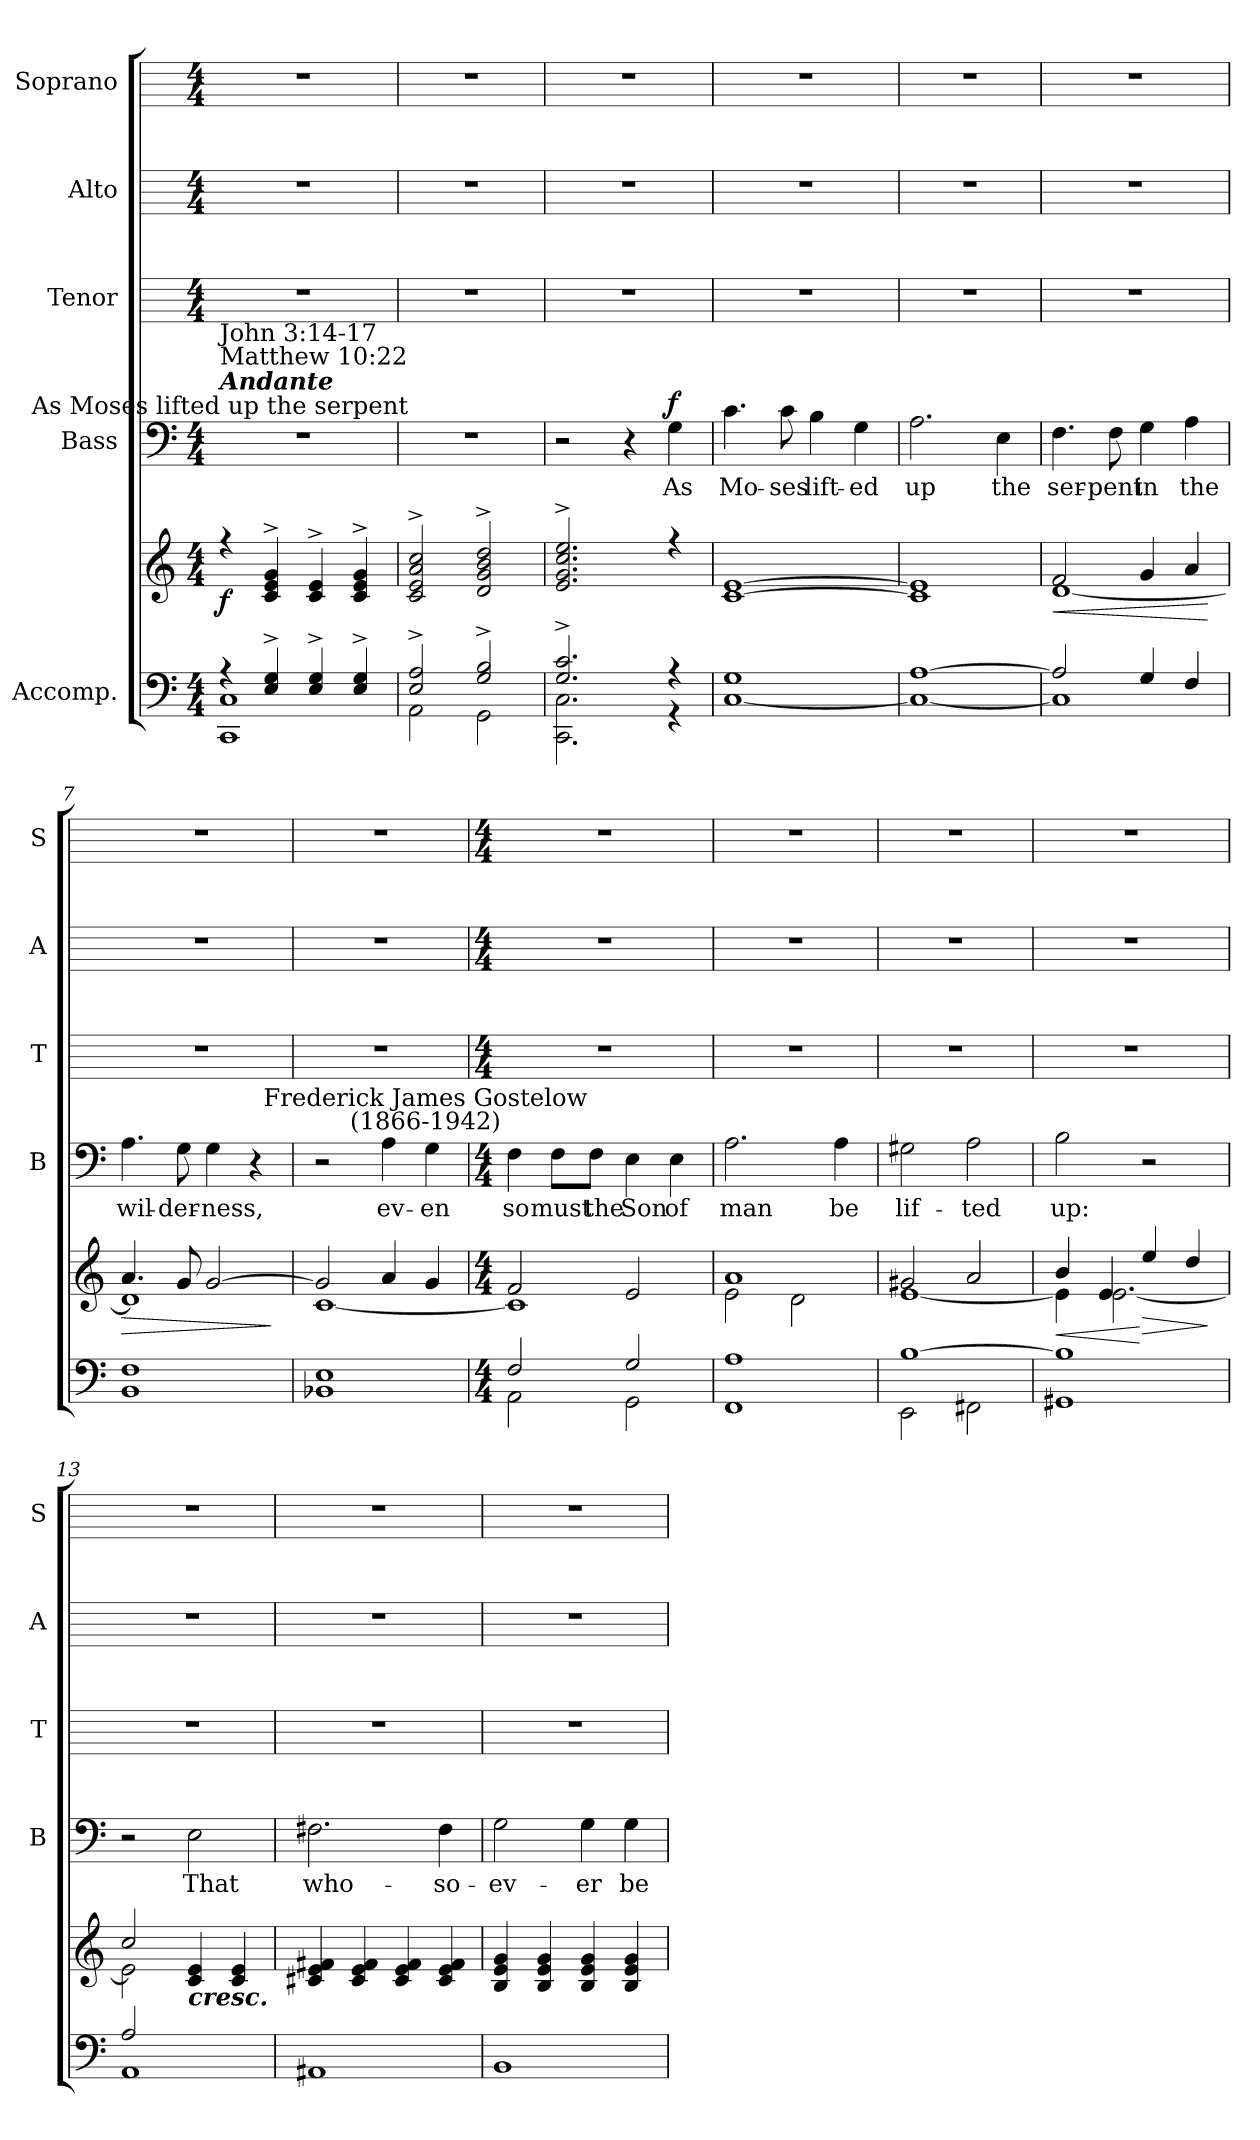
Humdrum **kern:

**kern	**kern	**dynam	**kern	**text	**dynam	**kern	**kern	**kern
*part5	*part5	*part5	*part4	*part4	*part4	*part3	*part2	*part1
*staff6	*staff5	*staff5/6	*staff4	*staff4	*staff4	*staff3	*staff2	*staff1
*I"Accomp.	*	*	*I"Bass	*	*	*I"Tenor	*I"Alto	*I"Soprano
*	*	*	*I'B	*	*	*I'T	*I'A	*I'S
*clefF4	*clefG2	*	*clefF4	*	*	*	*	*
*k[]	*k[]	*	*k[]	*	*	*	*	*
*C:	*C:	*	*C:	*	*	*	*	*
*M4/4	*M4/4	*	*M4/4	*	*	*M4/4	*M4/4	*M4/4
=1	=1	=1	=1	=1	=1	=1	=1	=1
*^	*^	*	*	*	*	*	*	*
!	!	!	!	!	!LO:TX:a:cj:t=As Moses lifted up the serpent	!	!	!	!	!
!	!	!	!	!	!LO:TX:a:Bi:t=Andante	!	!	!	!	!
!	!	!	!	!	!LO:TX:a:t=John 3&colon;14-17\nMatthew 10&colon;22	!	!	!	!	!
!	!	!	!	!LO:DY:b	!	!	!	!	!	!
4r	1CC\ 1C\	4r	1ryy	f	1r	.	.	1r	1r	1r
4E/^ 4G/^	.	4c/^ 4e/^ 4g/^	.	.	.	.	.	.	.	.
4E/^ 4G/^	.	4c/^ 4e/^	.	.	.	.	.	.	.	.
4E/^ 4G/^	.	4c/^ 4e/^ 4g/^	.	.	.	.	.	.	.	.
=2	=2	=2	=2	=2	=2	=2	=2	=2	=2	=2
2E/^ 2A/^	2AA\	2c/^ 2e/^ 2a/^ 2cc/^	1ryy	.	1r	.	.	1r	1r	1r
2G/^ 2B/^	2GG\	2d/^ 2g/^ 2b/^ 2dd/^	.	.	.	.	.	.	.	.
=3	=3	=3	=3	=3	=3	=3	=3	=3	=3	=3
2.G/^ 2.c/^	2.CC\ 2.C\	2.e/^ 2.g/^ 2.cc/^ 2.ee/^	1ryy	.	2r	.	.	1r	1r	1r
.	.	.	.	.	4r	.	.	.	.	.
!	!	!	!	!	!	!LO:LY:b	!LO:DY:b	!	!	!
4r	4r	4r	.	.	4G	As	f	.	.	.
=4	=4	=4	=4	=4	=4	=4	=4	=4	=4	=4
!	!	!	!	!	!	!LO:LY:b	!	!	!	!
1G/	[1C\	[1c/ [1e/	1ryy	.	4.c	Mo-	.	1r	1r	1r
!	!	!	!	!	!	!LO:LY:b	!	!	!	!
.	.	.	.	.	8c	-ses	.	.	.	.
!	!	!	!	!	!	!LO:LY:b	!	!	!	!
.	.	.	.	.	4B	lift-	.	.	.	.
!	!	!	!	!	!	!LO:LY:b	!	!	!	!
.	.	.	.	.	4G	-ed	.	.	.	.
=5	=5	=5	=5	=5	=5	=5	=5	=5	=5	=5
!	!	!	!	!	!	!LO:LY:b	!	!	!	!
[1A/	1C\_	1c/] 1e/]	1ryy	.	2.A	up	.	1r	1r	1r
!	!	!	!	!	!	!LO:LY:b	!	!	!	!
.	.	.	.	.	4E	the	.	.	.	.
=6	=6	=6	=6	=6	=6	=6	=6	=6	=6	=6
!	!	!	!	!LO:HP:b	!	!LO:LY:b	!	!	!	!
2A/]	1C\]	2f/	[1d\	<	4.F	ser-	.	1r	1r	1r
!	!	!	!	!	!	!LO:LY:b	!	!	!	!
.	.	.	.	.	8F	-pent	.	.	.	.
!	!	!	!	!	!	!LO:LY:b	!	!	!	!
4G/	.	4g/	.	.	4G	in	.	.	.	.
!	!	!	!	!	!	!LO:LY:b	!	!	!	!
4F/	.	4a/	.	.	4A	the	.	.	.	.
*v	*v	*	*	*	*	*	*	*	*	*
*	*v	*v	*	*	*	*	*	*	*
.	.	[	.	.	.	.	.	.
=7	=7	=7	=7	=7	=7	=7	=7	=7
*^	*	*	*	*	*	*	*	*
!	!	!	!LO:HP:b	!	!LO:LY:b	!	!	!	!
*	*	*^	*	*	*	*	*	*	*
1F/	1BB\	4.a/	1d\]	>	4.A	wil-	.	1r	1r	1r
!	!	!	!	!	!	!LO:LY:b	!	!	!	!
.	.	8g/	.	.	8G	-der-	.	.	.	.
!	!	!	!	!	!	!LO:LY:b	!	!	!	!
.	.	[2g/	.	.	4G	-ness,	.	.	.	.
.	.	.	.	.	4r	.	.	.	.	.
*v	*v	*	*	*	*	*	*	*	*	*
*	*v	*v	*	*	*	*	*	*	*
.	.	]	.	.	.	.	.	.
=8	=8	=8	=8	=8	=8	=8	=8	=8
*^	*^	*	*	*	*	*	*	*
1E/	1BB-X\	2g/]	[1c\	.	2r	.	.	1r	1r	1r
!	!	!	!	!	!	!LO:LY:b	!	!	!	!
.	.	4a/	.	.	4A	ev-	.	.	.	.
!	!	!	!	!	!LO:TX:a:cj:t=Frederick James Gostelow\n(1866-1942)	!	!	!	!	!
!	!	!	!	!	!	!LO:LY:b	!	!	!	!
.	.	4g/	.	.	4G	-en	.	.	.	.
!!LO:LB:g=z
=9	=9	=9	=9	=9	=9	=9	=9	=9	=9	=9
*M4/4	*	*M4/4	*	*	*M4/4	*	*	*M4/4	*M4/4	*M4/4
!	!	!	!	!	!	!LO:LY:b	!	!	!	!
2F/	2AA\	2f/	1c\]	.	4F	so	.	1r	1r	1r
!	!	!	!	!	!	!LO:LY:b	!	!	!	!
.	.	.	.	.	8F\L	must	.	.	.	.
!	!	!	!	!	!	!LO:LY:b	!	!	!	!
.	.	.	.	.	8F\J	the	.	.	.	.
!	!	!	!	!	!	!LO:LY:b	!	!	!	!
2G/	2GG\	2e/	.	.	4E	Son	.	.	.	.
!	!	!	!	!	!	!LO:LY:b	!	!	!	!
.	.	.	.	.	4E	of	.	.	.	.
=10	=10	=10	=10	=10	=10	=10	=10	=10	=10	=10
!	!	!	!	!	!	!LO:LY:b	!	!	!	!
1A/	1FF\	1a/	2e\	.	2.A	man	.	1r	1r	1r
.	.	.	2d\	.	.	.	.	.	.	.
!	!	!	!	!	!	!LO:LY:b	!	!	!	!
.	.	.	.	.	4A	be	.	.	.	.
=11	=11	=11	=11	=11	=11	=11	=11	=11	=11	=11
!	!	!	!	!	!	!LO:LY:b	!	!	!	!
[1B/	2EE\	2g#X/	[1e\	.	2G#X	lif-	.	1r	1r	1r
!	!	!	!	!	!	!LO:LY:b	!	!	!	!
.	2FF#X\	2a/	.	.	2A	-ted	.	.	.	.
=12	=12	=12	=12	=12	=12	=12	=12	=12	=12	=12
!	!	!	!	!LO:HP:b	!	!LO:LY:b	!	!	!	!
1B/]	1GG#X\	4b/	4e]	<	2B	up:	.	1r	1r	1r
.	.	4e/	[2.e\	.	.	.	.	.	.	.
!	!	!	!	!LO:HP:n=1:b	!	!	!	!	!	!
.	.	4ee/	.	[ >	2r	.	.	.	.	.
.	.	4dd/	.	.	.	.	.	.	.	.
*v	*v	*	*	*	*	*	*	*	*	*
*	*v	*v	*	*	*	*	*	*	*
.	.	]	.	.	.	.	.	.
=13	=13	=13	=13	=13	=13	=13	=13	=13
*^	*^	*	*	*	*	*	*	*
2A/	1AA\	2cc/	2e\]	.	2r	.	.	1r	1r	1r
!	!	!LO:TX:b:Bi:t=cresc.	!	!	!	!	!	!	!	!
!	!	!	!	!	!	!LO:LY:b	!	!	!	!
2ryy	.	4c/ 4e/	2ryy	.	2E	That	.	.	.	.
.	.	4c/ 4e/	.	.	.	.	.	.	.	.
=14	=14	=14	=14	=14	=14	=14	=14	=14	=14	=14
!	!	!	!	!	!	!LO:LY:b	!	!	!	!
1ryy	1AA#X\	4c#X/ 4e/ 4f#X/	1ryy	.	2.F#X	who-	.	1r	1r	1r
.	.	4c#/ 4e/ 4f#/	.	.	.	.	.	.	.	.
.	.	4c#/ 4e/ 4f#/	.	.	.	.	.	.	.	.
!	!	!	!	!	!	!LO:LY:b	!	!	!	!
.	.	4c#/ 4e/ 4f#/	.	.	4F#	-so-	.	.	.	.
=15	=15	=15	=15	=15	=15	=15	=15	=15	=15	=15
!	!	!	!	!	!	!LO:LY:b	!	!	!	!
1ryy	1BB\	4B/ 4e/ 4g/	1ryy	.	2G	-ev-	.	1r	1r	1r
.	.	4B/ 4e/ 4g/	.	.	.	.	.	.	.	.
!	!	!	!	!	!	!LO:LY:b	!	!	!	!
.	.	4B/ 4e/ 4g/	.	.	4G	-er	.	.	.	.
!	!	!	!	!	!	!LO:LY:b	!	!	!	!
.	.	4B/ 4e/ 4g/	.	.	4G	be-	.	.	.	.
*v	*v	*	*	*	*	*	*	*	*	*
*	*v	*v	*	*	*	*	*	*	*
=	=	=	=	=	=	=	=	=
*-	*-	*-	*-	*-	*-	*-	*-	*-
